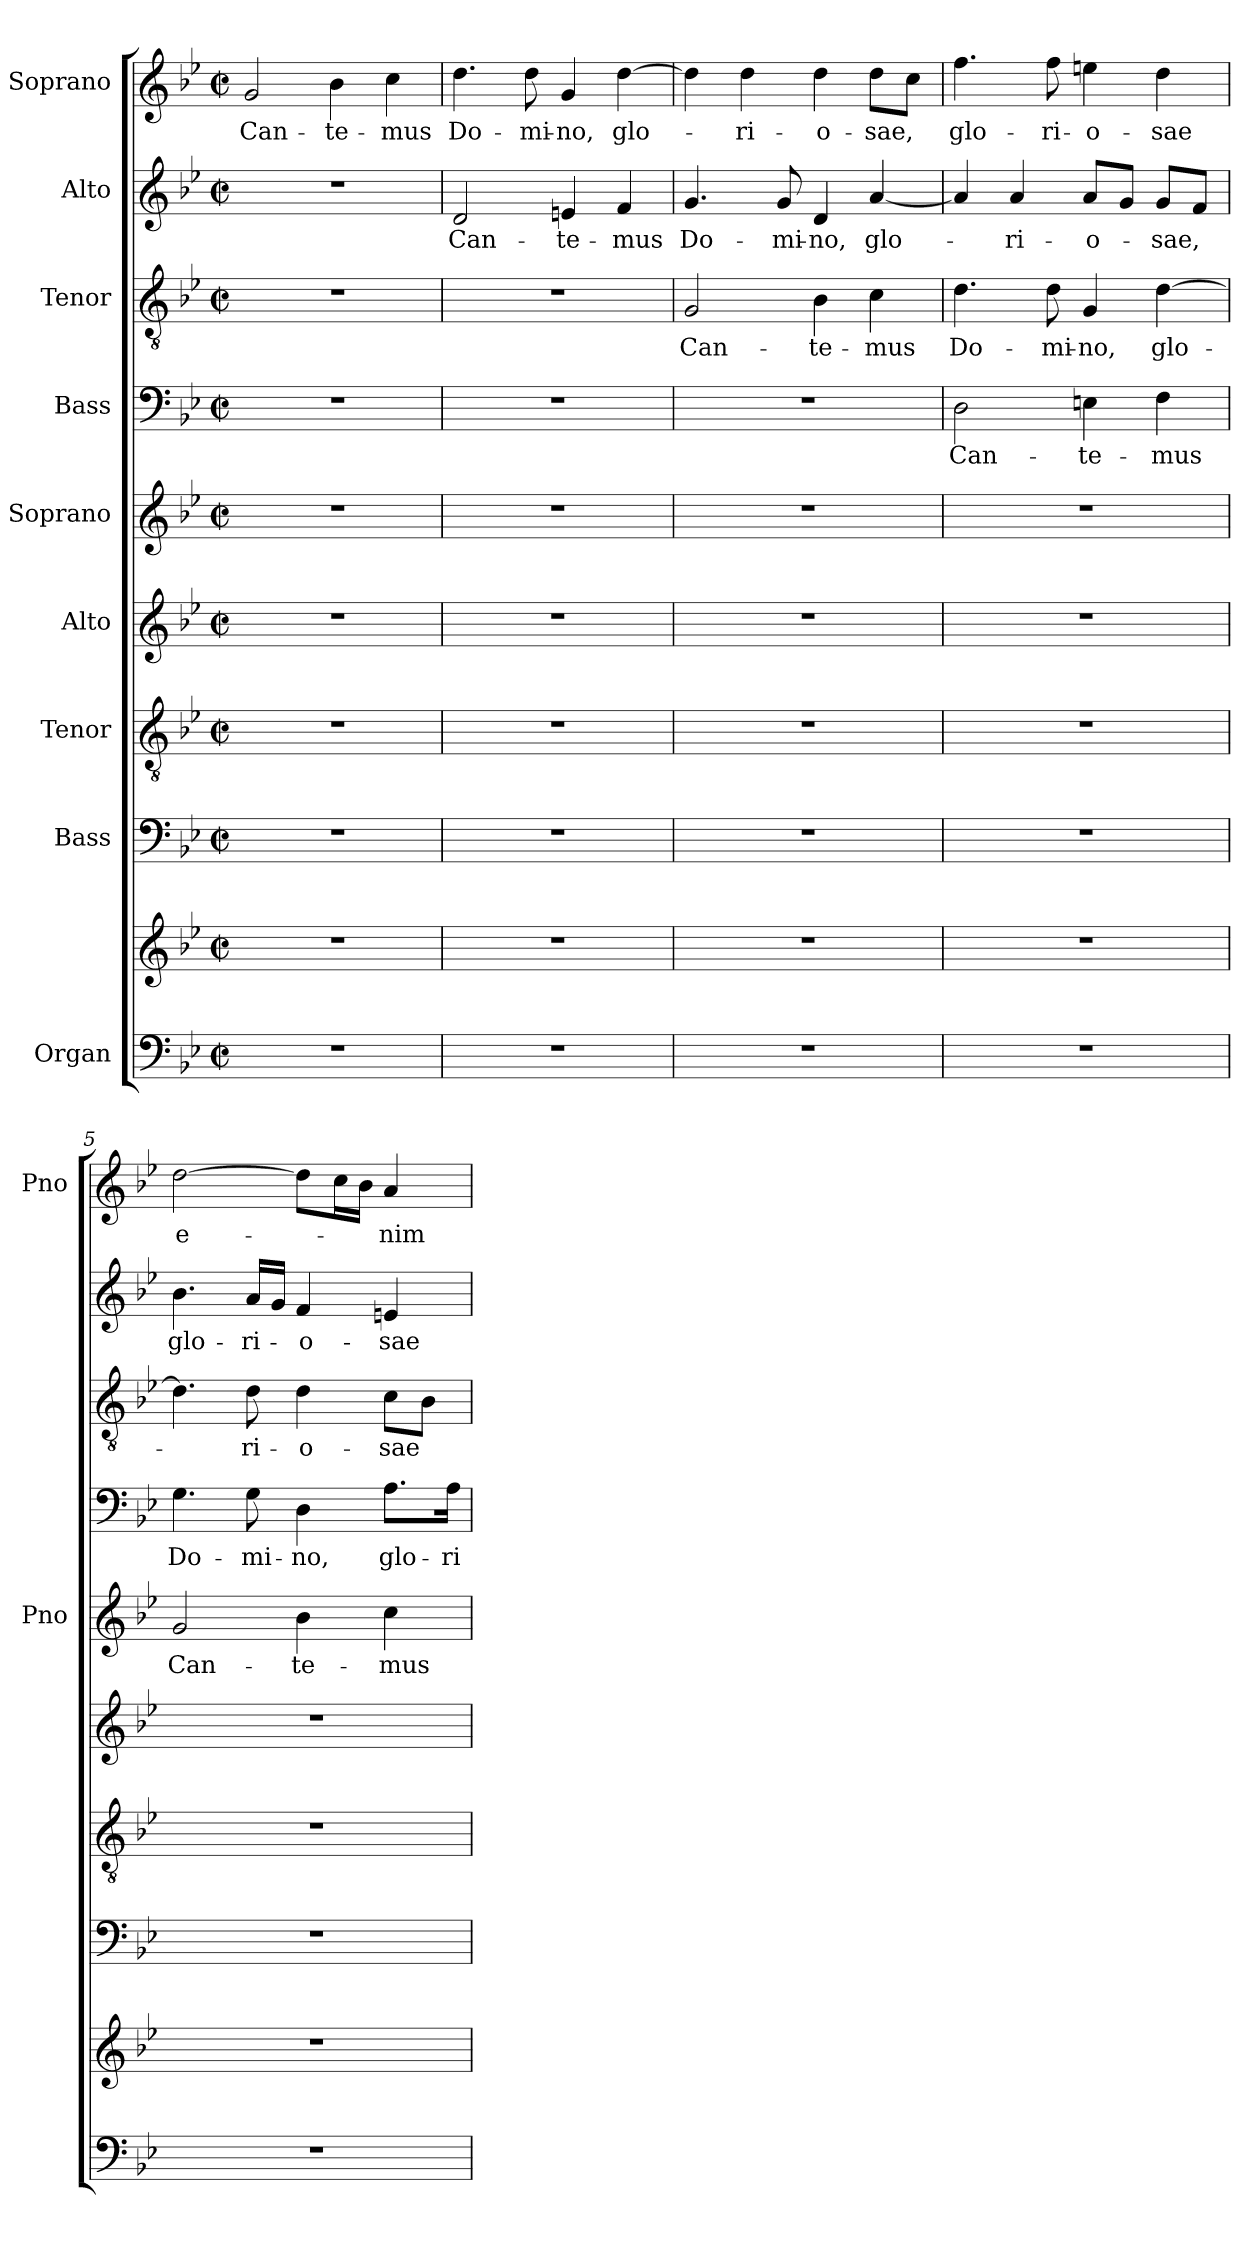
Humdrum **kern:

**kern	**kern	**kern	**kern	**kern	**kern	**text	**kern	**text	**kern	**text	**kern	**text	**kern	**text
*part9	*part9	*part8	*part7	*part6	*part5	*part5	*part4	*part4	*part3	*part3	*part2	*part2	*part1	*part1
*staff10	*staff9	*staff8	*staff7	*staff6	*staff5	*staff5	*staff4	*staff4	*staff3	*staff3	*staff2	*staff2	*staff1	*staff1
*I"Organ	*	*I"Bass	*I"Tenor	*I"Alto	*I"Soprano	*	*I"Bass	*	*I"Tenor	*	*I"Alto	*	*I"Soprano	*
*	*	*	*	*	*I'Pno	*	*	*	*	*	*	*	*I'Pno	*
*clefF4	*clefG2	*clefF4	*clefGv2	*clefG2	*clefG2	*	*clefF4	*	*clefGv2	*	*clefG2	*	*clefG2	*
*k[b-e-]	*k[b-e-]	*k[b-e-]	*k[b-e-]	*k[b-e-]	*k[b-e-]	*	*k[b-e-]	*	*k[b-e-]	*	*k[b-e-]	*	*k[b-e-]	*
*g:	*g:	*g:	*g:	*g:	*g:	*	*g:	*	*g:	*	*g:	*	*g:	*
*M2/2	*M2/2	*M2/2	*M2/2	*M2/2	*M2/2	*	*M2/2	*	*M2/2	*	*M2/2	*	*M2/2	*
*met(c|)	*met(c|)	*met(c|)	*met(c|)	*met(c|)	*met(c|)	*	*met(c|)	*	*met(c|)	*	*met(c|)	*	*met(c|)	*
=1	=1	=1	=1	=1	=1	=1	=1	=1	=1	=1	=1	=1	=1	=1
1r	1r	1r	1r	1r	1r	.	1r	.	1r	.	1r	.	2g/	Can-
.	.	.	.	.	.	.	.	.	.	.	.	.	4b-\	-te-
.	.	.	.	.	.	.	.	.	.	.	.	.	4cc\	-mus
=2	=2	=2	=2	=2	=2	=2	=2	=2	=2	=2	=2	=2	=2	=2
1r	1r	1r	1r	1r	1r	.	1r	.	1r	.	2d/	Can-	4.dd\	Do-
.	.	.	.	.	.	.	.	.	.	.	.	.	8dd\	-mi-
.	.	.	.	.	.	.	.	.	.	.	4en/	-te-	4g/	-no,
.	.	.	.	.	.	.	.	.	.	.	4f/	-mus	[4dd\	glo-
=3	=3	=3	=3	=3	=3	=3	=3	=3	=3	=3	=3	=3	=3	=3
1r	1r	1r	1r	1r	1r	.	1r	.	2G/	Can-	4.g/	Do-	4dd\]	.
.	.	.	.	.	.	.	.	.	.	.	.	.	4dd\	-ri-
.	.	.	.	.	.	.	.	.	.	.	8g/	-mi-	.	.
.	.	.	.	.	.	.	.	.	4B-\	-te-	4d/	-no,	4dd\	-o-
.	.	.	.	.	.	.	.	.	4c\	-mus	[4a/	glo-	8dd\L	-sae,
.	.	.	.	.	.	.	.	.	.	.	.	.	8cc\J	.
=4	=4	=4	=4	=4	=4	=4	=4	=4	=4	=4	=4	=4	=4	=4
1r	1r	1r	1r	1r	1r	.	2D\	Can-	4.d\	Do-	4a/]	.	4.ff\	glo-
.	.	.	.	.	.	.	.	.	.	.	4a/	-ri-	.	.
.	.	.	.	.	.	.	.	.	8d\	-mi-	.	.	8ff\	-ri-
.	.	.	.	.	.	.	4En\	-te-	4G/	-no,	8a/L	-o-	4een\	-o-
.	.	.	.	.	.	.	.	.	.	.	8g/J	.	.	.
.	.	.	.	.	.	.	4F\	-mus	[4d\	glo-	8g/L	-sae,	4dd\	-sae
.	.	.	.	.	.	.	.	.	.	.	8f/J	.	.	.
!!LO:LB:g=z
=5	=5	=5	=5	=5	=5	=5	=5	=5	=5	=5	=5	=5	=5	=5
1r	1r	1r	1r	1r	2g/	Can-	4.G\	Do-	4.d\]	-­	4.b-\	glo-	[2dd\	e-
.	.	.	.	.	.	.	8G\	-mi-	8d\	ri-	16a/LL	-ri-	.	.
.	.	.	.	.	.	.	.	.	.	.	16g/JJ	.	.	.
.	.	.	.	.	4b-\	-te-	4D\	-no,	4d\	-o-	4f/	-o-	8dd\L]	.
.	.	.	.	.	.	.	.	.	.	.	.	.	16cc\L	.
.	.	.	.	.	.	.	.	.	.	.	.	.	16b-\JJ	.
.	.	.	.	.	4cc\	-mus	8.A\L	glo-	8c\L	-sae	4en/	-sae	4a/	-nim
.	.	.	.	.	.	.	.	.	8B-\J	.	.	.	.	.
.	.	.	.	.	.	.	16A\Jk	-ri-	.	.	.	.	.	.
=	=	=	=	=	=	=	=	=	=	=	=	=	=	=
*-	*-	*-	*-	*-	*-	*-	*-	*-	*-	*-	*-	*-	*-	*-
